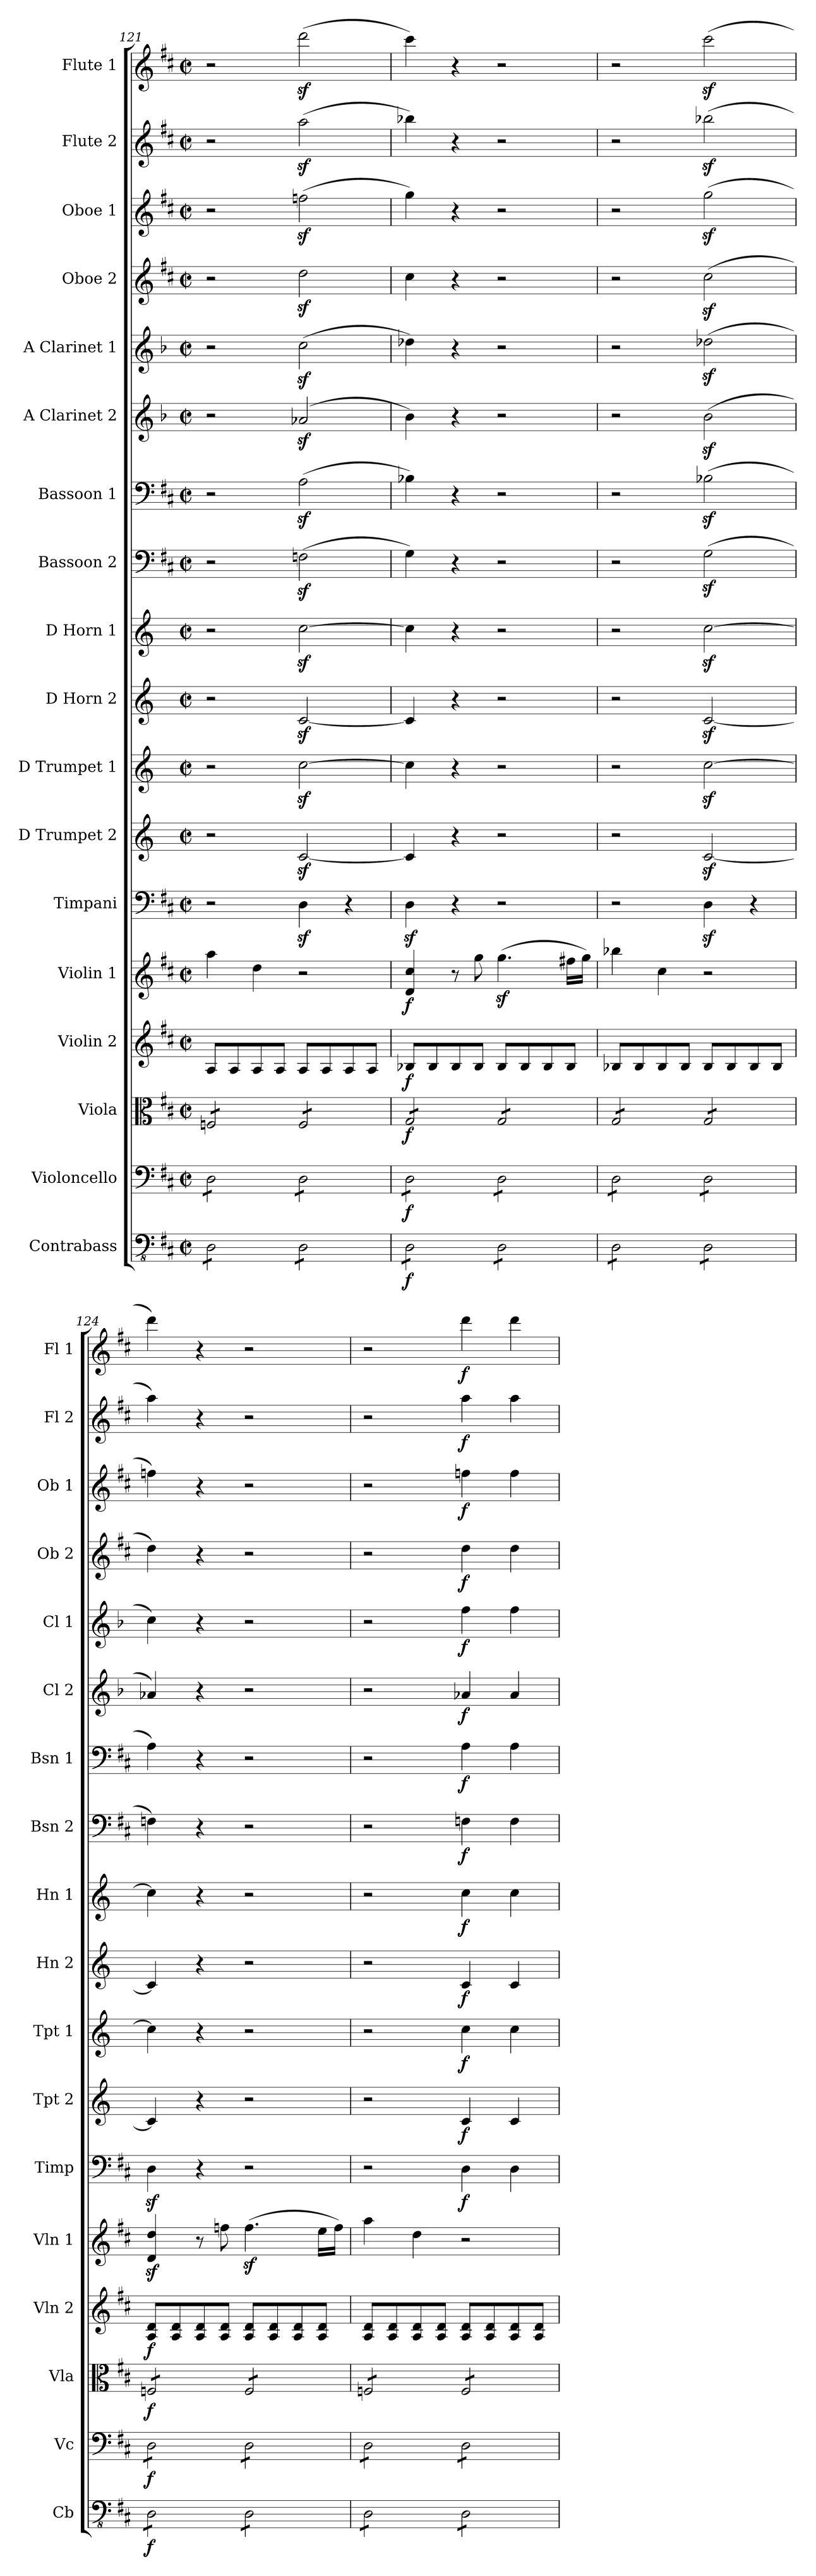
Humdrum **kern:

**kern	**dynam	**kern	**dynam	**kern	**dynam	**kern	**dynam	**kern	**dynam	**kern	**dynam	**kern	**dynam	**kern	**dynam	**kern	**dynam	**kern	**dynam	**kern	**dynam	**kern	**dynam	**kern	**dynam	**kern	**dynam	**kern	**dynam	**kern	**dynam	**kern	**dynam	**kern	**dynam
*part18	*part18	*part17	*part17	*part16	*part16	*part15	*part15	*part14	*part14	*part13	*part13	*part12	*part12	*part11	*part11	*part10	*part10	*part9	*part9	*part8	*part8	*part7	*part7	*part6	*part6	*part5	*part5	*part4	*part4	*part3	*part3	*part2	*part2	*part1	*part1
*staff18	*staff18	*staff17	*staff17	*staff16	*staff16	*staff15	*staff15	*staff14	*staff14	*staff13	*staff13	*staff12	*staff12	*staff11	*staff11	*staff10	*staff10	*staff9	*staff9	*staff8	*staff8	*staff7	*staff7	*staff6	*staff6	*staff5	*staff5	*staff4	*staff4	*staff3	*staff3	*staff2	*staff2	*staff1	*staff1
*I"Contrabass	*	*I"Violoncello	*	*I"Viola	*	*I"Violin 2	*	*I"Violin 1	*	*I"Timpani	*	*I"D Trumpet 2	*	*I"D Trumpet 1	*	*I"D Horn 2	*	*I"D Horn 1	*	*I"Bassoon 2	*	*I"Bassoon 1	*	*I"A Clarinet 2	*	*I"A Clarinet 1	*	*I"Oboe 2	*	*I"Oboe 1	*	*I"Flute 2	*	*I"Flute 1	*
*I'Cb	*	*I'Vc	*	*I'Vla	*	*I'Vln 2	*	*I'Vln 1	*	*I'Timp	*	*I'Tpt 2	*	*I'Tpt 1	*	*I'Hn 2	*	*I'Hn 1	*	*I'Bsn 2	*	*I'Bsn 1	*	*I'Cl 2	*	*I'Cl 1	*	*I'Ob 2	*	*I'Ob 1	*	*I'Fl 2	*	*I'Fl 1	*
*clefFv4	*	*clefF4	*	*clefC3	*	*clefG2	*	*clefG2	*	*clefF4	*	*clefG2	*	*clefG2	*	*clefG2	*	*clefG2	*	*clefF4	*	*clefF4	*	*clefG2	*	*clefG2	*	*clefG2	*	*clefG2	*	*clefG2	*	*clefG2	*
*	*	*	*	*	*	*	*	*	*	*	*	*ITrd-1c-2	*	*ITrd-1c-2	*	*ITrd6c10	*	*ITrd6c10	*	*	*	*	*	*ITrd2c3	*	*ITrd2c3	*	*	*	*	*	*	*	*	*
*k[f#c#]	*	*k[f#c#]	*	*k[f#c#]	*	*k[f#c#]	*	*k[f#c#]	*	*k[f#c#]	*	*k[f#c#]	*	*k[f#c#]	*	*k[f#c#]	*	*k[f#c#]	*	*k[f#c#]	*	*k[f#c#]	*	*k[f#c#]	*	*k[f#c#]	*	*k[f#c#]	*	*k[f#c#]	*	*k[f#c#]	*	*k[f#c#]	*
*M2/2	*	*M2/2	*	*M2/2	*	*M2/2	*	*M2/2	*	*M2/2	*	*M2/2	*	*M2/2	*	*M2/2	*	*M2/2	*	*M2/2	*	*M2/2	*	*M2/2	*	*M2/2	*	*M2/2	*	*M2/2	*	*M2/2	*	*M2/2	*
*met(c|)	*	*met(c|)	*	*met(c|)	*	*met(c|)	*	*met(c|)	*	*met(c|)	*	*met(c|)	*	*met(c|)	*	*met(c|)	*	*met(c|)	*	*met(c|)	*	*met(c|)	*	*met(c|)	*	*met(c|)	*	*met(c|)	*	*met(c|)	*	*met(c|)	*	*met(c|)	*
=121	=121	=121	=121	=121	=121	=121	=121	=121	=121	=121	=121	=121	=121	=121	=121	=121	=121	=121	=121	=121	=121	=121	=121	=121	=121	=121	=121	=121	=121	=121	=121	=121	=121	=121	=121
*tremolo	*	*	*	*	*	*	*	*	*	*	*	*	*	*	*	*	*	*	*	*	*	*	*	*	*	*	*	*	*	*	*	*	*	*	*
*	*	*tremolo	*	*	*	*	*	*	*	*	*	*	*	*	*	*	*	*	*	*	*	*	*	*	*	*	*	*	*	*	*	*	*	*	*
*	*	*	*	*tremolo	*	*	*	*	*	*	*	*	*	*	*	*	*	*	*	*	*	*	*	*	*	*	*	*	*	*	*	*	*	*	*
8DD\L	.	8D\L	.	8Fn/L	.	8A/L	.	4aa\	.	2r	.	2r	.	2r	.	2r	.	2r	.	2r	.	2r	.	2r	.	2r	.	2r	.	2r	.	2r	.	2r	.
8DD\	.	8D\	.	8Fn/	.	8A/	.	.	.	.	.	.	.	.	.	.	.	.	.	.	.	.	.	.	.	.	.	.	.	.	.	.	.	.	.
8DD\	.	8D\	.	8Fn/	.	8A/	.	4dd\	.	.	.	.	.	.	.	.	.	.	.	.	.	.	.	.	.	.	.	.	.	.	.	.	.	.	.
8DD\J	.	8D\J	.	8Fn/J	.	8A/J	.	.	.	.	.	.	.	.	.	.	.	.	.	.	.	.	.	.	.	.	.	.	.	.	.	.	.	.	.
8DD\L	.	8D\L	.	8F/L	.	8A/L	.	2r	.	4Dz<\	.	[2dz</	.	[2ddz<\	.	[2Dz</	.	[2dz<\	.	(2Fnz<\	.	(2Az<\	.	(2fnz</	.	(2az<\	.	2ddz<\	.	(2ffnz<\	.	(2aaz<\	.	(2dddz<\	.
8DD\	.	8D\	.	8F/	.	8A/	.	.	.	.	.	.	.	.	.	.	.	.	.	.	.	.	.	.	.	.	.	.	.	.	.	.	.	.	.
8DD\	.	8D\	.	8F/	.	8A/	.	.	.	4r	.	.	.	.	.	.	.	.	.	.	.	.	.	.	.	.	.	.	.	.	.	.	.	.	.
8DD\J	.	8D\J	.	8F/J	.	8A/J	.	.	.	.	.	.	.	.	.	.	.	.	.	.	.	.	.	.	.	.	.	.	.	.	.	.	.	.	.
=122	=122	=122	=122	=122	=122	=122	=122	=122	=122	=122	=122	=122	=122	=122	=122	=122	=122	=122	=122	=122	=122	=122	=122	=122	=122	=122	=122	=122	=122	=122	=122	=122	=122	=122	=122
!	!LO:DY:b	!	!LO:DY:b	!	!LO:DY:b	!	!LO:DY:b	!	!LO:DY:b	!	!	!	!	!	!	!	!	!	!	!	!	!	!	!	!	!	!	!	!	!	!	!	!	!	!
8DD\L	f	8D\L	f	8G/L	f	8B-X/L	f	4d/ 4cc#/	f	4Dz<\	.	4d/]	.	4dd\]	.	4D/]	.	4d\]	.	4G\)	.	4B-X\)	.	4g\)	.	4b-X\)	.	4cc#\	.	4gg\)	.	4bb-X\)	.	4ccc#\)	.
8DD\	.	8D\	.	8G/	.	8B-/	.	.	.	.	.	.	.	.	.	.	.	.	.	.	.	.	.	.	.	.	.	.	.	.	.	.	.	.	.
8DD\	.	8D\	.	8G/	.	8B-/	.	8r	.	4r	.	4r	.	4r	.	4r	.	4r	.	4r	.	4r	.	4r	.	4r	.	4r	.	4r	.	4r	.	4r	.
8DD\J	.	8D\J	.	8G/J	.	8B-/J	.	8gg\	.	.	.	.	.	.	.	.	.	.	.	.	.	.	.	.	.	.	.	.	.	.	.	.	.	.	.
8DD\L	.	8D\L	.	8G/L	.	8B-/L	.	(4.ggz<\	.	2r	.	2r	.	2r	.	2r	.	2r	.	2r	.	2r	.	2r	.	2r	.	2r	.	2r	.	2r	.	2r	.
8DD\	.	8D\	.	8G/	.	8B-/	.	.	.	.	.	.	.	.	.	.	.	.	.	.	.	.	.	.	.	.	.	.	.	.	.	.	.	.	.
8DD\	.	8D\	.	8G/	.	8B-/	.	.	.	.	.	.	.	.	.	.	.	.	.	.	.	.	.	.	.	.	.	.	.	.	.	.	.	.	.
8DD\J	.	8D\J	.	8G/J	.	8B-/J	.	16ff#X\LL	.	.	.	.	.	.	.	.	.	.	.	.	.	.	.	.	.	.	.	.	.	.	.	.	.	.	.
.	.	.	.	.	.	.	.	16gg\JJ)	.	.	.	.	.	.	.	.	.	.	.	.	.	.	.	.	.	.	.	.	.	.	.	.	.	.	.
=123	=123	=123	=123	=123	=123	=123	=123	=123	=123	=123	=123	=123	=123	=123	=123	=123	=123	=123	=123	=123	=123	=123	=123	=123	=123	=123	=123	=123	=123	=123	=123	=123	=123	=123	=123
8DD\L	.	8D\L	.	8G/L	.	8B-X/L	.	4bb-X\	.	2r	.	2r	.	2r	.	2r	.	2r	.	2r	.	2r	.	2r	.	2r	.	2r	.	2r	.	2r	.	2r	.
8DD\	.	8D\	.	8G/	.	8B-/	.	.	.	.	.	.	.	.	.	.	.	.	.	.	.	.	.	.	.	.	.	.	.	.	.	.	.	.	.
8DD\	.	8D\	.	8G/	.	8B-/	.	4cc#\	.	.	.	.	.	.	.	.	.	.	.	.	.	.	.	.	.	.	.	.	.	.	.	.	.	.	.
8DD\J	.	8D\J	.	8G/J	.	8B-/J	.	.	.	.	.	.	.	.	.	.	.	.	.	.	.	.	.	.	.	.	.	.	.	.	.	.	.	.	.
8DD\L	.	8D\L	.	8G/L	.	8B-/L	.	2r	.	4Dz<\	.	[2dz</	.	[2ddz<\	.	[2Dz</	.	[2dz<\	.	(2Gz<\	.	(2B-Xz<\	.	(2gz<\	.	(2b-Xz<\	.	(2cc#z<\	.	(2ggz<\	.	(2bb-Xz<\	.	(2ccc#z<\	.
8DD\	.	8D\	.	8G/	.	8B-/	.	.	.	.	.	.	.	.	.	.	.	.	.	.	.	.	.	.	.	.	.	.	.	.	.	.	.	.	.
8DD\	.	8D\	.	8G/	.	8B-/	.	.	.	4r	.	.	.	.	.	.	.	.	.	.	.	.	.	.	.	.	.	.	.	.	.	.	.	.	.
8DD\J	.	8D\J	.	8G/J	.	8B-/J	.	.	.	.	.	.	.	.	.	.	.	.	.	.	.	.	.	.	.	.	.	.	.	.	.	.	.	.	.
!!LO:PB:g=z
=124	=124	=124	=124	=124	=124	=124	=124	=124	=124	=124	=124	=124	=124	=124	=124	=124	=124	=124	=124	=124	=124	=124	=124	=124	=124	=124	=124	=124	=124	=124	=124	=124	=124	=124	=124
!	!LO:DY:b	!	!LO:DY:b	!	!LO:DY:b	!	!LO:DY:b	!	!	!	!	!	!	!	!	!	!	!	!	!	!	!	!	!	!	!	!	!	!	!	!	!	!	!	!
8DD\L	f	8D\L	f	8Fn/L	f	8A/ 8d/L	f	4d/z< 4dd/z<	.	4Dz<\	.	4d/]	.	4dd\]	.	4D/]	.	4d\]	.	4Fn\)	.	4A\)	.	4fn/)	.	4a\)	.	4dd\)	.	4ffn\)	.	4aa\)	.	4ddd\)	.
8DD\	.	8D\	.	8Fn/	.	8A/ 8d/	.	.	.	.	.	.	.	.	.	.	.	.	.	.	.	.	.	.	.	.	.	.	.	.	.	.	.	.	.
8DD\	.	8D\	.	8Fn/	.	8A/ 8d/	.	8r	.	4r	.	4r	.	4r	.	4r	.	4r	.	4r	.	4r	.	4r	.	4r	.	4r	.	4r	.	4r	.	4r	.
8DD\J	.	8D\J	.	8Fn/J	.	8A/ 8d/J	.	8ffn\	.	.	.	.	.	.	.	.	.	.	.	.	.	.	.	.	.	.	.	.	.	.	.	.	.	.	.
8DD\L	.	8D\L	.	8F/L	.	8A/ 8d/L	.	(4.ffz<\	.	2r	.	2r	.	2r	.	2r	.	2r	.	2r	.	2r	.	2r	.	2r	.	2r	.	2r	.	2r	.	2r	.
8DD\	.	8D\	.	8F/	.	8A/ 8d/	.	.	.	.	.	.	.	.	.	.	.	.	.	.	.	.	.	.	.	.	.	.	.	.	.	.	.	.	.
8DD\	.	8D\	.	8F/	.	8A/ 8d/	.	.	.	.	.	.	.	.	.	.	.	.	.	.	.	.	.	.	.	.	.	.	.	.	.	.	.	.	.
8DD\J	.	8D\J	.	8F/J	.	8A/ 8d/J	.	16ee\LL	.	.	.	.	.	.	.	.	.	.	.	.	.	.	.	.	.	.	.	.	.	.	.	.	.	.	.
.	.	.	.	.	.	.	.	16ff\JJ)	.	.	.	.	.	.	.	.	.	.	.	.	.	.	.	.	.	.	.	.	.	.	.	.	.	.	.
=125	=125	=125	=125	=125	=125	=125	=125	=125	=125	=125	=125	=125	=125	=125	=125	=125	=125	=125	=125	=125	=125	=125	=125	=125	=125	=125	=125	=125	=125	=125	=125	=125	=125	=125	=125
8DD\L	.	8D\L	.	8Fn/L	.	8A/ 8d/L	.	4aa\	.	2r	.	2r	.	2r	.	2r	.	2r	.	2r	.	2r	.	2r	.	2r	.	2r	.	2r	.	2r	.	2r	.
8DD\	.	8D\	.	8Fn/	.	8A/ 8d/	.	.	.	.	.	.	.	.	.	.	.	.	.	.	.	.	.	.	.	.	.	.	.	.	.	.	.	.	.
8DD\	.	8D\	.	8Fn/	.	8A/ 8d/	.	4dd\	.	.	.	.	.	.	.	.	.	.	.	.	.	.	.	.	.	.	.	.	.	.	.	.	.	.	.
8DD\J	.	8D\J	.	8Fn/J	.	8A/ 8d/J	.	.	.	.	.	.	.	.	.	.	.	.	.	.	.	.	.	.	.	.	.	.	.	.	.	.	.	.	.
!	!	!	!	!	!	!	!	!	!	!	!LO:DY:b	!	!LO:DY:b	!	!LO:DY:b	!	!LO:DY:b	!	!LO:DY:b	!	!LO:DY:b	!	!LO:DY:b	!	!LO:DY:b	!	!LO:DY:b	!	!LO:DY:b	!	!LO:DY:b	!	!LO:DY:b	!	!LO:DY:b
8DD\L	.	8D\L	.	8F/L	.	8A/ 8d/L	.	2r	.	4D\	f	4d/	f	4dd\	f	4D/	f	4d\	f	4Fn\	f	4A\	f	4fn/	f	4dd\	f	4dd\	f	4ffn\	f	4aa\	f	4ddd\	f
8DD\	.	8D\	.	8F/	.	8A/ 8d/	.	.	.	.	.	.	.	.	.	.	.	.	.	.	.	.	.	.	.	.	.	.	.	.	.	.	.	.	.
8DD\	.	8D\	.	8F/	.	8A/ 8d/	.	.	.	4D\	.	4d/	.	4dd\	.	4D/	.	4d\	.	4F\	.	4A\	.	4f/	.	4dd\	.	4dd\	.	4ff\	.	4aa\	.	4ddd\	.
8DD\J	.	8D\J	.	8F/J	.	8A/ 8d/J	.	.	.	.	.	.	.	.	.	.	.	.	.	.	.	.	.	.	.	.	.	.	.	.	.	.	.	.	.
*	*	*	*	*Xtremolo	*	*	*	*	*	*	*	*	*	*	*	*	*	*	*	*	*	*	*	*	*	*	*	*	*	*	*	*	*	*	*
*	*	*Xtremolo	*	*	*	*	*	*	*	*	*	*	*	*	*	*	*	*	*	*	*	*	*	*	*	*	*	*	*	*	*	*	*	*	*
*Xtremolo	*	*	*	*	*	*	*	*	*	*	*	*	*	*	*	*	*	*	*	*	*	*	*	*	*	*	*	*	*	*	*	*	*	*	*
=	=	=	=	=	=	=	=	=	=	=	=	=	=	=	=	=	=	=	=	=	=	=	=	=	=	=	=	=	=	=	=	=	=	=	=
*-	*-	*-	*-	*-	*-	*-	*-	*-	*-	*-	*-	*-	*-	*-	*-	*-	*-	*-	*-	*-	*-	*-	*-	*-	*-	*-	*-	*-	*-	*-	*-	*-	*-	*-	*-
